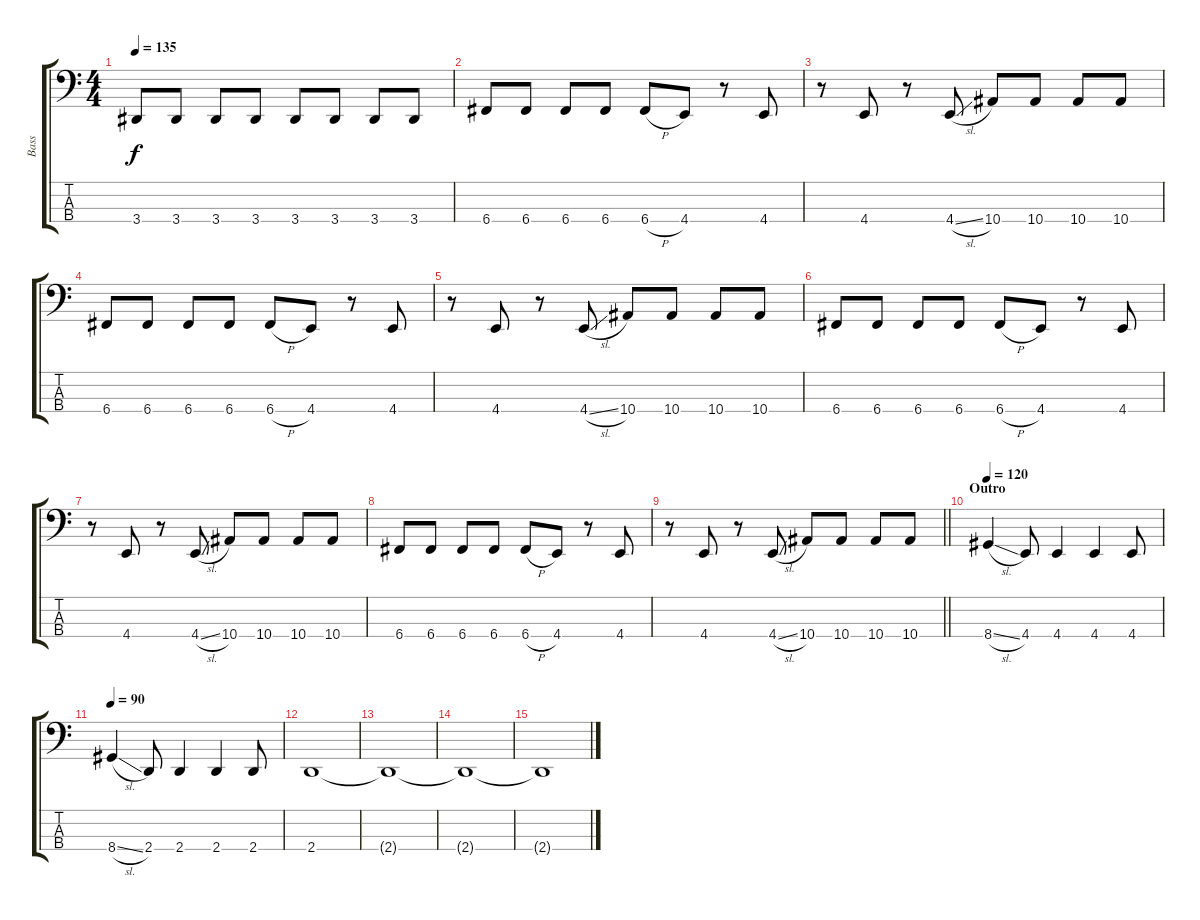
\track ("Bass" "Bass") {instrument electricbassfinger}
\staff {score tabs}
\tuning (F2 C2 G1 C1) {hide}
\ts (4 4)
\tempo 135
\clef f4
\ks c
3.4.8{dy f} 3.4.8 3.4.8 3.4.8 3.4.8 3.4.8 3.4.8 3.4.8 |
6.4.8 6.4.8 6.4.8 6.4.8 6.4{h}.8 4.4.8 r.8 4.4.8 |
r.8 4.4.8 r.8 4.4{sl}.8 10.4.8 10.4.8 10.4.8 10.4.8 |
6.4.8 6.4.8 6.4.8 6.4.8 6.4{h}.8 4.4.8 r.8 4.4.8 |
r.8 4.4.8 r.8 4.4{sl}.8 10.4.8 10.4.8 10.4.8 10.4.8 |
6.4.8 6.4.8 6.4.8 6.4.8 6.4{h}.8 4.4.8 r.8 4.4.8 |
r.8 4.4.8 r.8 4.4{sl}.8 10.4.8 10.4.8 10.4.8 10.4.8 |
6.4.8 6.4.8 6.4.8 6.4.8 6.4{h}.8 4.4.8 r.8 4.4.8 |
\barLineRight lightlight
r.8 4.4.8 r.8 4.4{sl}.8 10.4.8 10.4.8 10.4.8 10.4.8 |
\section ("" "Outro")
\tempo 120
8.4{sl}.4 4.4.8 4.4.4 4.4.4 4.4.8 |
\tempo 90
8.4{sl}.4 2.4.8 2.4.4 2.4.4 2.4.8 |
2.4.1{volume 0} |
2.4{t}.1 |
2.4{t}.1 |
2.4{t}.1
